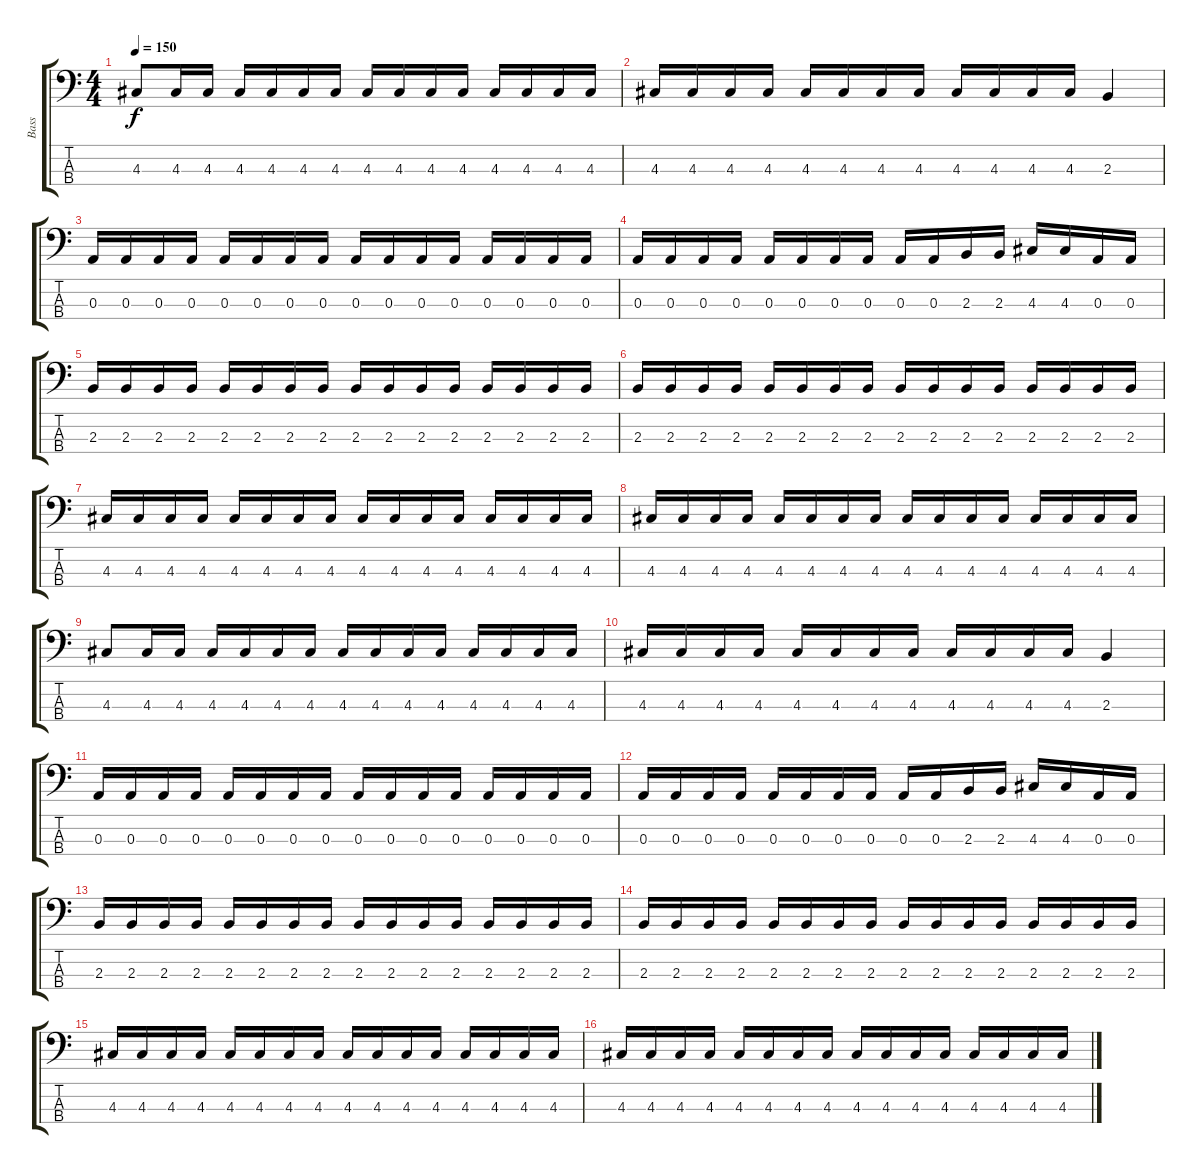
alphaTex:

\track ("Bass" "Bass") {instrument electricbasspick}
\staff {score tabs}
\tuning (G2 D2 A1 E1) {hide}
\ts (4 4)
\tempo 150
\clef f4
\ks c
4.3.8{dy f} 4.3.16 4.3.16 4.3.16 4.3.16 4.3.16 4.3.16 4.3.16 4.3.16 4.3.16 4.3.16 4.3.16 4.3.16 4.3.16 4.3.16 |
4.3.16 4.3.16 4.3.16 4.3.16 4.3.16 4.3.16 4.3.16 4.3.16 4.3.16 4.3.16 4.3.16 4.3.16 2.3.4 |
0.3.16 0.3.16 0.3.16 0.3.16 0.3.16 0.3.16 0.3.16 0.3.16 0.3.16 0.3.16 0.3.16 0.3.16 0.3.16 0.3.16 0.3.16 0.3.16 |
0.3.16 0.3.16 0.3.16 0.3.16 0.3.16 0.3.16 0.3.16 0.3.16 0.3.16 0.3.16 2.3.16 2.3.16 4.3.16 4.3.16 0.3.16 0.3.16 |
2.3.16 2.3.16 2.3.16 2.3.16 2.3.16 2.3.16 2.3.16 2.3.16 2.3.16 2.3.16 2.3.16 2.3.16 2.3.16 2.3.16 2.3.16 2.3.16 |
2.3.16 2.3.16 2.3.16 2.3.16 2.3.16 2.3.16 2.3.16 2.3.16 2.3.16 2.3.16 2.3.16 2.3.16 2.3.16 2.3.16 2.3.16 2.3.16 |
4.3.16 4.3.16 4.3.16 4.3.16 4.3.16 4.3.16 4.3.16 4.3.16 4.3.16 4.3.16 4.3.16 4.3.16 4.3.16 4.3.16 4.3.16 4.3.16 |
4.3.16 4.3.16 4.3.16 4.3.16 4.3.16 4.3.16 4.3.16 4.3.16 4.3.16 4.3.16 4.3.16 4.3.16 4.3.16 4.3.16 4.3.16 4.3.16 |
4.3.8 4.3.16 4.3.16 4.3.16 4.3.16{volume 15} 4.3.16 4.3.16 4.3.16 4.3.16 4.3.16 4.3.16 4.3.16{volume 14} 4.3.16 4.3.16 4.3.16 |
4.3.16 4.3.16 4.3.16 4.3.16 4.3.16 4.3.16{volume 13} 4.3.16 4.3.16 4.3.16 4.3.16 4.3.16 4.3.16 2.3.4{volume 12} |
0.3.16 0.3.16 0.3.16 0.3.16 0.3.16 0.3.16{volume 11} 0.3.16 0.3.16 0.3.16 0.3.16 0.3.16 0.3.16 0.3.16{volume 10} 0.3.16 0.3.16 0.3.16 |
0.3.16 0.3.16 0.3.16 0.3.16 0.3.16 0.3.16{volume 9} 0.3.16 0.3.16 0.3.16 0.3.16 2.3.16 2.3.16 4.3.16{volume 8} 4.3.16 0.3.16 0.3.16 |
2.3.16 2.3.16 2.3.16 2.3.16 2.3.16 2.3.16{volume 7} 2.3.16 2.3.16 2.3.16 2.3.16 2.3.16 2.3.16 2.3.16{volume 6} 2.3.16 2.3.16 2.3.16 |
2.3.16 2.3.16 2.3.16 2.3.16 2.3.16 2.3.16{volume 5} 2.3.16 2.3.16 2.3.16 2.3.16 2.3.16 2.3.16 2.3.16{volume 4} 2.3.16 2.3.16 2.3.16 |
4.3.16 4.3.16 4.3.16 4.3.16 4.3.16 4.3.16{volume 3} 4.3.16 4.3.16 4.3.16 4.3.16 4.3.16 4.3.16 4.3.16{volume 2} 4.3.16 4.3.16 4.3.16 |
4.3.16 4.3.16 4.3.16 4.3.16 4.3.16 4.3.16{volume 1} 4.3.16 4.3.16 4.3.16 4.3.16 4.3.16 4.3.16 4.3.16{volume 0} 4.3.16 4.3.16 4.3.16
